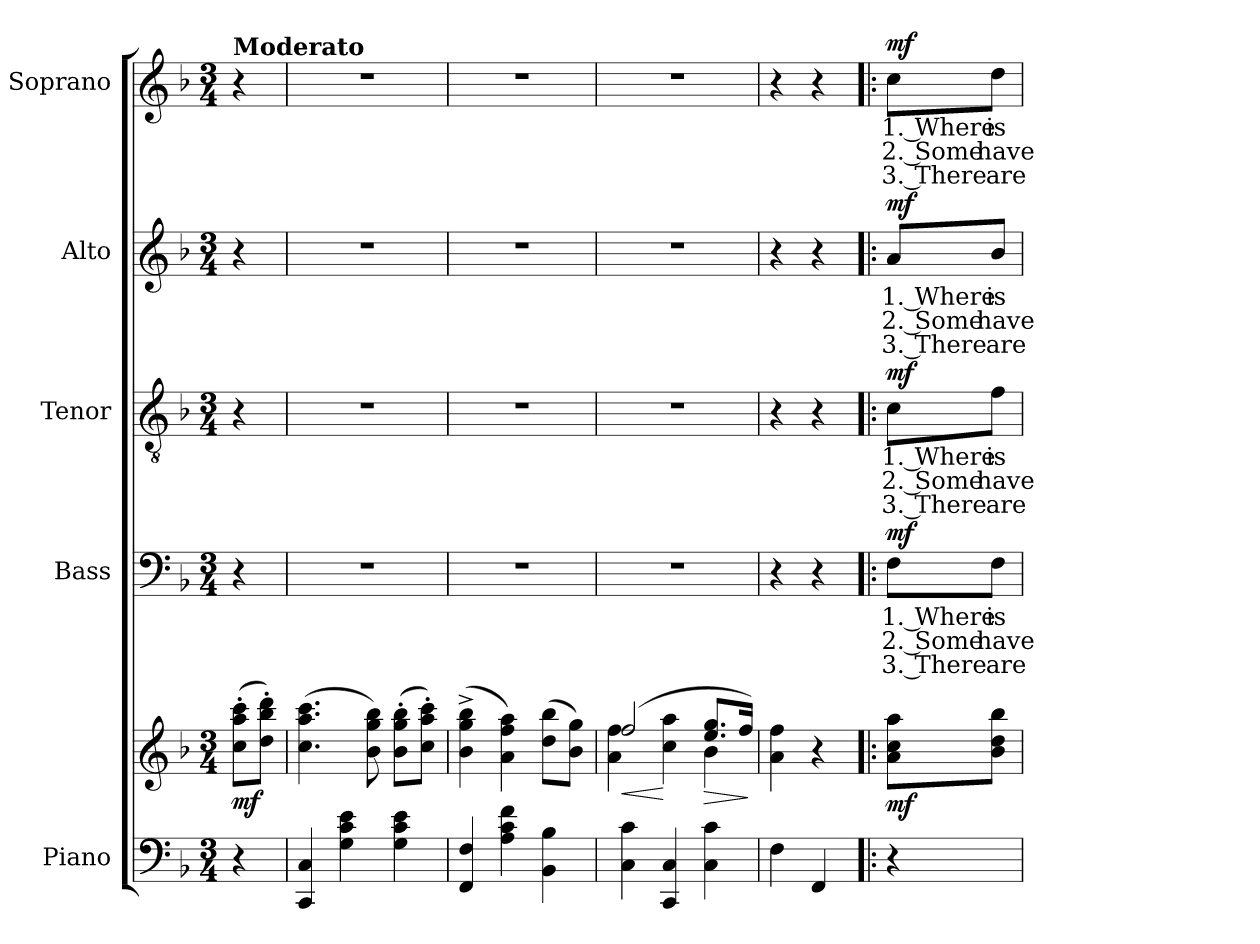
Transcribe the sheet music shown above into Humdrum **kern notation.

**kern	**kern	**dynam	**kern	**text	**text	**text	**dynam	**kern	**text	**text	**text	**dynam	**kern	**text	**text	**text	**dynam	**kern	**text	**text	**text	**dynam
*part5	*part5	*part5	*part4	*part4	*part4	*part4	*part4	*part3	*part3	*part3	*part3	*part3	*part2	*part2	*part2	*part2	*part2	*part1	*part1	*part1	*part1	*part1
*staff6	*staff5	*staff5/6	*staff4	*staff4	*staff4	*staff4	*staff4	*staff3	*staff3	*staff3	*staff3	*staff3	*staff2	*staff2	*staff2	*staff2	*staff2	*staff1	*staff1	*staff1	*staff1	*staff1
*I"Piano	*	*	*I"Bass	*	*	*	*	*I"Tenor	*	*	*	*	*I"Alto	*	*	*	*	*I"Soprano	*	*	*	*
*I'Pno	*	*	*I'B.	*	*	*	*	*I'T.	*	*	*	*	*I'A.	*	*	*	*	*	*	*	*	*
*clefF4	*clefG2	*	*clefF4	*	*	*	*	*clefGv2	*	*	*	*	*clefG2	*	*	*	*	*clefG2	*	*	*	*
*k[b-]	*k[b-]	*	*k[b-]	*	*	*	*	*k[b-]	*	*	*	*	*k[b-]	*	*	*	*	*k[b-]	*	*	*	*
*M3/4	*M3/4	*	*M3/4	*	*	*	*	*M3/4	*	*	*	*	*M3/4	*	*	*	*	*M3/4	*	*	*	*
=	=	=	=	=	=	=	=	=	=	=	=	=	=	=	=	=	=	=	=	=	=	=
!	!	!	!	!	!	!	!	!	!	!	!	!	!	!	!	!	!	!LO:TX:a:B:t=Moderato	!	!	!	!
!	!	!LO:DY:b	!	!	!	!	!	!	!	!	!	!	!	!	!	!	!	!	!	!	!	!
4r	(8cc\' 8aa\' 8ccc\'L	mf	4r	.	.	.	.	4r	.	.	.	.	4r	.	.	.	.	4r	.	.	.	.
.	8dd\' 8bb-\' 8ddd\'J)	.	.	.	.	.	.	.	.	.	.	.	.	.	.	.	.	.	.	.	.	.
=1	=1	=1	=1	=1	=1	=1	=1	=1	=1	=1	=1	=1	=1	=1	=1	=1	=1	=1	=1	=1	=1	=1
4CC/ 4C/	(4.cc\ 4.aa\ 4.ccc\	.	2.r	.	.	.	.	2.r	.	.	.	.	2.r	.	.	.	.	2.r	.	.	.	.
4G\ 4c\ 4e\	.	.	.	.	.	.	.	.	.	.	.	.	.	.	.	.	.	.	.	.	.	.
.	8b-\ 8gg\ 8bb-\)	.	.	.	.	.	.	.	.	.	.	.	.	.	.	.	.	.	.	.	.	.
4G\ 4c\ 4e\	(8b-\' 8gg\' 8bb-\'L	.	.	.	.	.	.	.	.	.	.	.	.	.	.	.	.	.	.	.	.	.
.	8cc\' 8aa\' 8ccc\'J)	.	.	.	.	.	.	.	.	.	.	.	.	.	.	.	.	.	.	.	.	.
=2	=2	=2	=2	=2	=2	=2	=2	=2	=2	=2	=2	=2	=2	=2	=2	=2	=2	=2	=2	=2	=2	=2
4FF/ 4F/	(4b-\^ 4gg\^ 4bb-\^	.	2.r	.	.	.	.	2.r	.	.	.	.	2.r	.	.	.	.	2.r	.	.	.	.
4A\ 4c\ 4f\	4a\ 4ff\ 4aa\)	.	.	.	.	.	.	.	.	.	.	.	.	.	.	.	.	.	.	.	.	.
4BB-\ 4B-\	(8dd\ 8bb-\L	.	.	.	.	.	.	.	.	.	.	.	.	.	.	.	.	.	.	.	.	.
.	8b-\ 8gg\J)	.	.	.	.	.	.	.	.	.	.	.	.	.	.	.	.	.	.	.	.	.
=3	=3	=3	=3	=3	=3	=3	=3	=3	=3	=3	=3	=3	=3	=3	=3	=3	=3	=3	=3	=3	=3	=3
!	!	!LO:HP:b	!	!	!	!	!	!	!	!	!	!	!	!	!	!	!	!	!	!	!	!
*	*^	*	*	*	*	*	*	*	*	*	*	*	*	*	*	*	*	*	*	*	*	*
4C\ 4c\	(2ff/	4a\ 4ff\	<	2.r	.	.	.	.	2.r	.	.	.	.	2.r	.	.	.	.	2.r	.	.	.	.
4CC/ 4C/	.	4cc\ 4aa\	[	.	.	.	.	.	.	.	.	.	.	.	.	.	.	.	.	.	.	.	.
!	!	!	!LO:HP:b	!	!	!	!	!	!	!	!	!	!	!	!	!	!	!	!	!	!	!	!
4C\ 4c\	8.ee/ 8.gg/L	4b-\	>	.	.	.	.	.	.	.	.	.	.	.	.	.	.	.	.	.	.	.	.
.	16ff/Jk)	.	.	.	.	.	.	.	.	.	.	.	.	.	.	.	.	.	.	.	.	.	.
*	*v	*v	*	*	*	*	*	*	*	*	*	*	*	*	*	*	*	*	*	*	*	*	*
.	.	]	.	.	.	.	.	.	.	.	.	.	.	.	.	.	.	.	.	.	.	.
=4	=4	=4	=4	=4	=4	=4	=4	=4	=4	=4	=4	=4	=4	=4	=4	=4	=4	=4	=4	=4	=4	=4
4F\	4a\ 4ff\	.	4r	.	.	.	.	4r	.	.	.	.	4r	.	.	.	.	4r	.	.	.	.
4FF/	4r	.	4r	.	.	.	.	4r	.	.	.	.	4r	.	.	.	.	4r	.	.	.	.
=4X1!|:	=4X1!|:	=4X1!|:	=4X1!|:	=4X1!|:	=4X1!|:	=4X1!|:	=4X1!|:	=4X1!|:	=4X1!|:	=4X1!|:	=4X1!|:	=4X1!|:	=4X1!|:	=4X1!|:	=4X1!|:	=4X1!|:	=4X1!|:	=4X1!|:	=4X1!|:	=4X1!|:	=4X1!|:	=4X1!|:
!	!	!LO:DY:b	!	!LO:LY:b	!LO:LY:b	!LO:LY:b	!LO:DY:a	!	!LO:LY:b	!LO:LY:b	!LO:LY:b	!LO:DY:a	!	!LO:LY:b	!LO:LY:b	!LO:LY:b	!LO:DY:a	!	!LO:LY:b	!LO:LY:b	!LO:LY:b	!LO:DY:a
4r	8a\ 8cc\ 8aa\L	mf	8F\L	1. Where	2. Some	3. There	mf	8c\L	1. Where	2. Some	3. There	mf	8a/L	1. Where	2. Some	3. There	mf	8cc\L	1. Where	2. Some	3. There	mf
!	!	!	!	!LO:LY:b	!LO:LY:b	!LO:LY:b	!	!	!LO:LY:b	!LO:LY:b	!LO:LY:b	!	!	!LO:LY:b	!LO:LY:b	!LO:LY:b	!	!	!LO:LY:b	!LO:LY:b	!LO:LY:b	!
.	8b-\ 8dd\ 8bb-\J	.	8F\J	is	have	are	.	8f\J	is	have	are	.	8b-/J	is	have	are	.	8dd\J	is	have	are	.
=	=	=	=	=	=	=	=	=	=	=	=	=	=	=	=	=	=	=	=	=	=	=
*-	*-	*-	*-	*-	*-	*-	*-	*-	*-	*-	*-	*-	*-	*-	*-	*-	*-	*-	*-	*-	*-	*-
